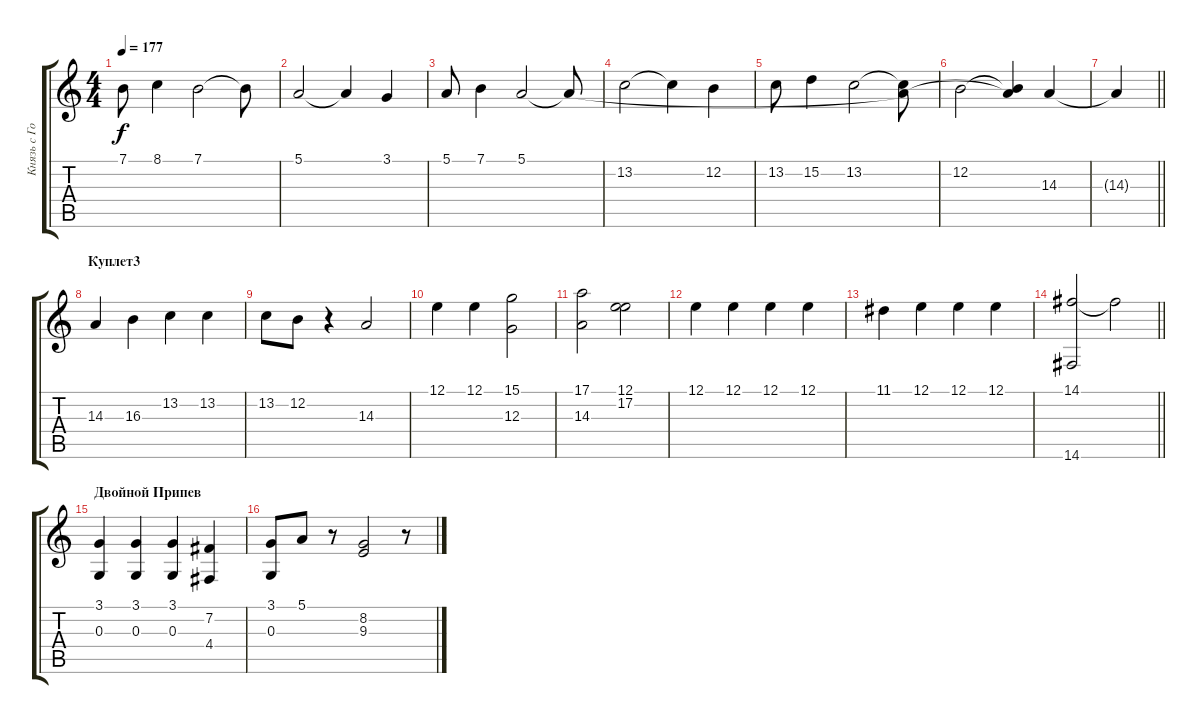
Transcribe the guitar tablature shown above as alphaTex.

\track ("Князь с Горшком" "Князь с Го") {instrument stringensemble1}
\staff {score tabs}
\tuning (E4 B3 G3 D3 A2 E2) {hide}
\ts (4 4)
\tempo 177
\clef g2
\ks c
7.1.8{dy f} 8.1.4 7.1.2 7.1{t}.8 |
5.1.2 5.1{t}.4 3.1.4 |
5.1.8 7.1.4 5.1.2 5.1{t}.8 |
13.2.2 13.2{t}.4 12.2.4 |
13.2.8 15.2.4 13.2.2 (5.1{t} 13.2{t}).8 |
12.2.2 (5.1{t} 12.2{t}).4 14.3.4 |
\barLineRight lightlight
14.3{t}.4 |
\section ("" "Куплет3")
14.3.4{volume 16} 16.3.4 13.2.4 13.2.4 |
13.2.8 12.2.8 r.4 14.3.2 |
12.1.4 12.1.4 (15.1 12.3).2 |
(17.1 14.3).2 (12.1 17.2).2 |
12.1.4 12.1.4 12.1.4 12.1.4 |
11.1.4 12.1.4 12.1.4 12.1.4 |
\barLineRight lightlight
(14.1 14.6).2 14.1{t}.2 |
\section ("" "Двойной Припев")
(3.1 0.3).4{instrument stringensemble1} (3.1 0.3).4 (3.1 0.3).4 (7.2 4.4).4 |
(3.1 0.3).8 5.1.8 r.8 (8.2 9.3).2 r.8
